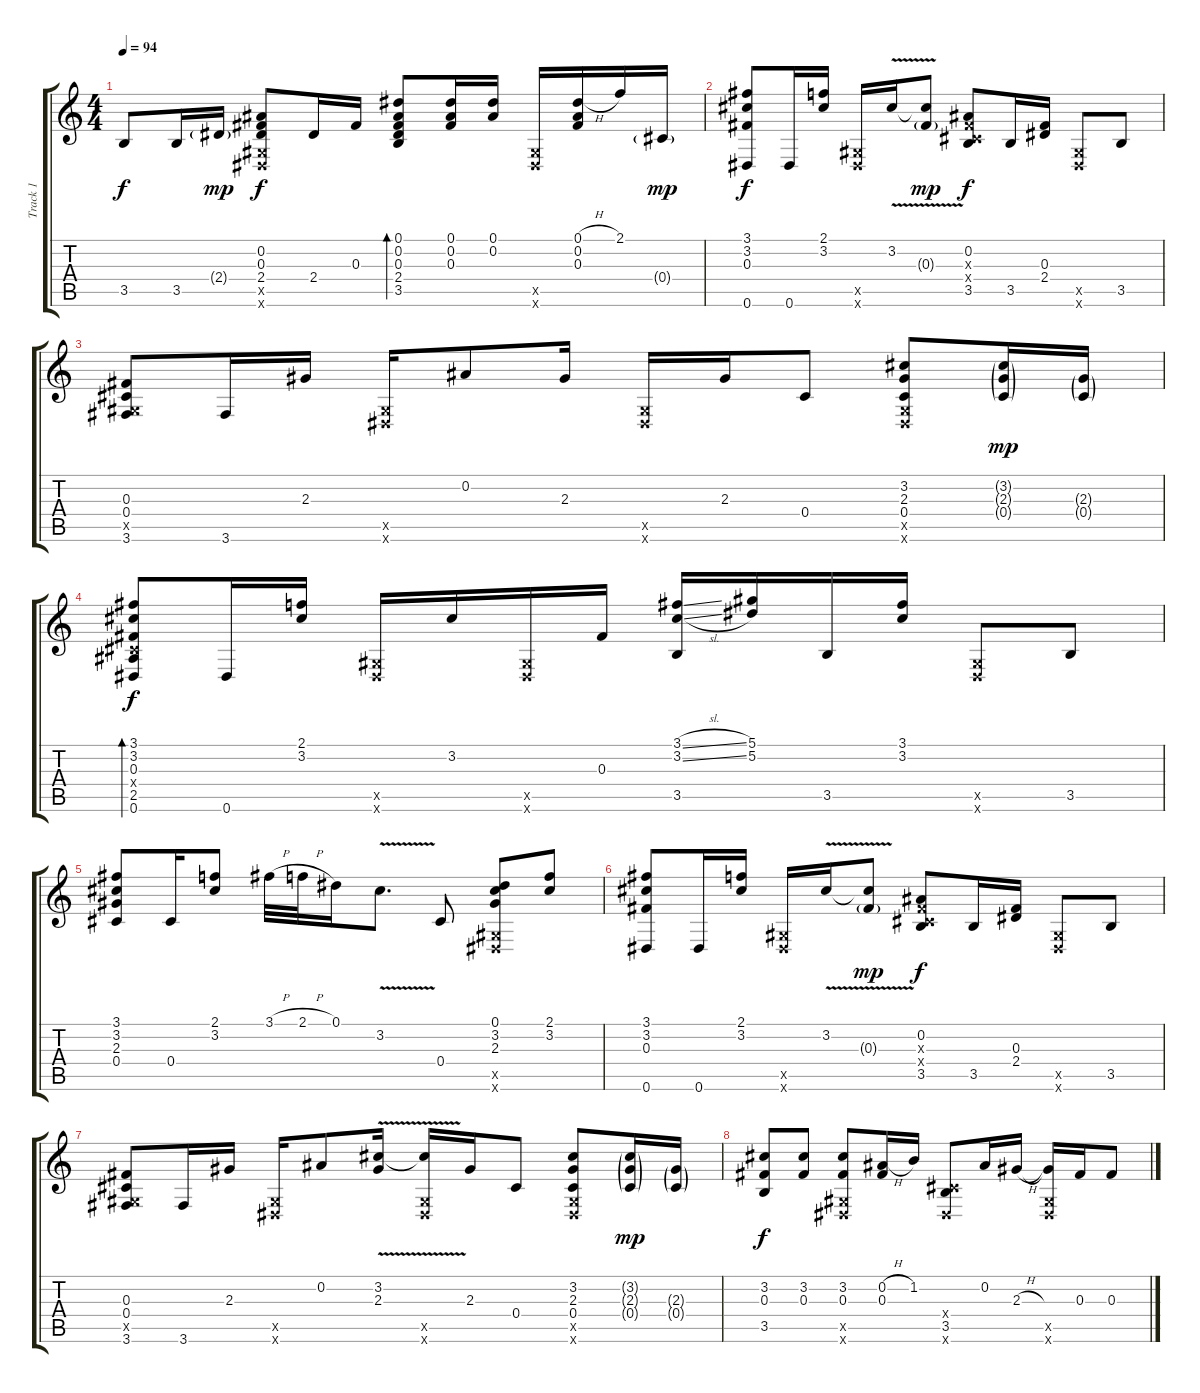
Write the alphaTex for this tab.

\track ("Track 1" "Track 1") {instrument acousticguitarsteel}
\staff {score tabs}
\tuning (Eb4 Bb3 Gb3 Db3 Ab2 Eb2) {hide}
\ts (4 4)
\tempo 94
\clef g2
\ks c
3.5.8{dy f} 3.5.16 2.4{g}.16{dy mp} (0.2 0.3 2.4 0.5{x} 0.6{x}).8{dy f} 2.4.16 0.3.16 (0.1 0.2 0.3 2.4 3.5).8{bd 60} (0.1 0.2 0.3).16 (0.1 0.2).16 (0.5{x} 0.6{x}).16 (0.1{h} 0.2 0.3).16 2.1.16 0.4{g}.16{dy mp} |
(3.1 3.2 0.3 0.6).8{dy f} 0.6.16 (2.1 3.2).16 (0.5{x} 0.6{x}).16 3.2{v}.16 (3.2{t} 0.3{g}).8{dy mp} (0.2 0.3{x} 0.4{x} 3.5).8{dy f} 3.5.16 (0.3 2.4).16 (0.5{x} 0.6{x}).8 3.5.8 |
(0.3 0.4 0.5{x} 3.6).8 3.6.16 2.3.16 (0.5{x} 0.6{x}).16 0.2.8 2.3.16 (0.5{x} 0.6{x}).16 2.3.16 0.4.8 (3.2 2.3 0.4 0.5{x} 0.6{x}).8 (3.2{g} 2.3{g} 0.4{g}).16{dy mp} (2.3{g} 0.4{g}).16 |
(3.1 3.2 0.3 0.4{x} 2.5 0.6).8{bd 60 dy f} 0.6.16 (2.1 3.2).16 (0.5{x} 0.6{x}).16 3.2.16 (0.5{x} 0.6{x}).16 0.3.16 (3.1{sl} 3.2{sl} 3.5).16 (5.1 5.2).16 3.5.16 (3.1 3.2).16 (0.5{x} 0.6{x}).8 3.5.8 |
(3.1 3.2 2.3 0.4).8 0.4.16 (2.1 3.2).8 3.1{h}.32 2.1{h}.32 0.1.16 3.2{v}.8{d} 0.4.8 (0.1 3.2 2.3 0.5{x} 0.6{x}).8 (2.1 3.2).8 |
(3.1 3.2 0.3 0.6).8 0.6.16 (2.1 3.2).16 (0.5{x} 0.6{x}).16 3.2{v}.16 (3.2{t} 0.3{g}).8{dy mp} (0.2 0.3{x} 0.4{x} 3.5).8{dy f} 3.5.16 (0.3 2.4).16 (0.5{x} 0.6{x}).8 3.5.8 |
(0.3 0.4 0.5{x} 3.6).8 3.6.16 2.3.16 (0.5{x} 0.6{x}).16 0.2.8 (3.2{v} 2.3).16 (3.2{t} 0.5{x} 0.6{x}).16 2.3.16 0.4.8 (3.2 2.3 0.4 0.5{x} 0.6{x}).8 (3.2{g} 2.3{g} 0.4{g}).16{dy mp} (2.3{g} 0.4{g}).16 |
(3.2 0.3 3.5).8{dy f} (3.2 0.3).8 (3.2 0.3 0.5{x} 0.6{x}).8 (0.2{h} 0.3).16 1.2.16 (0.4{x} 3.5 0.6{x}).8 0.2.16 2.3{h}.16 (2.3{t} 0.5{x} 0.6{x}).16 0.3.16 0.3.8
